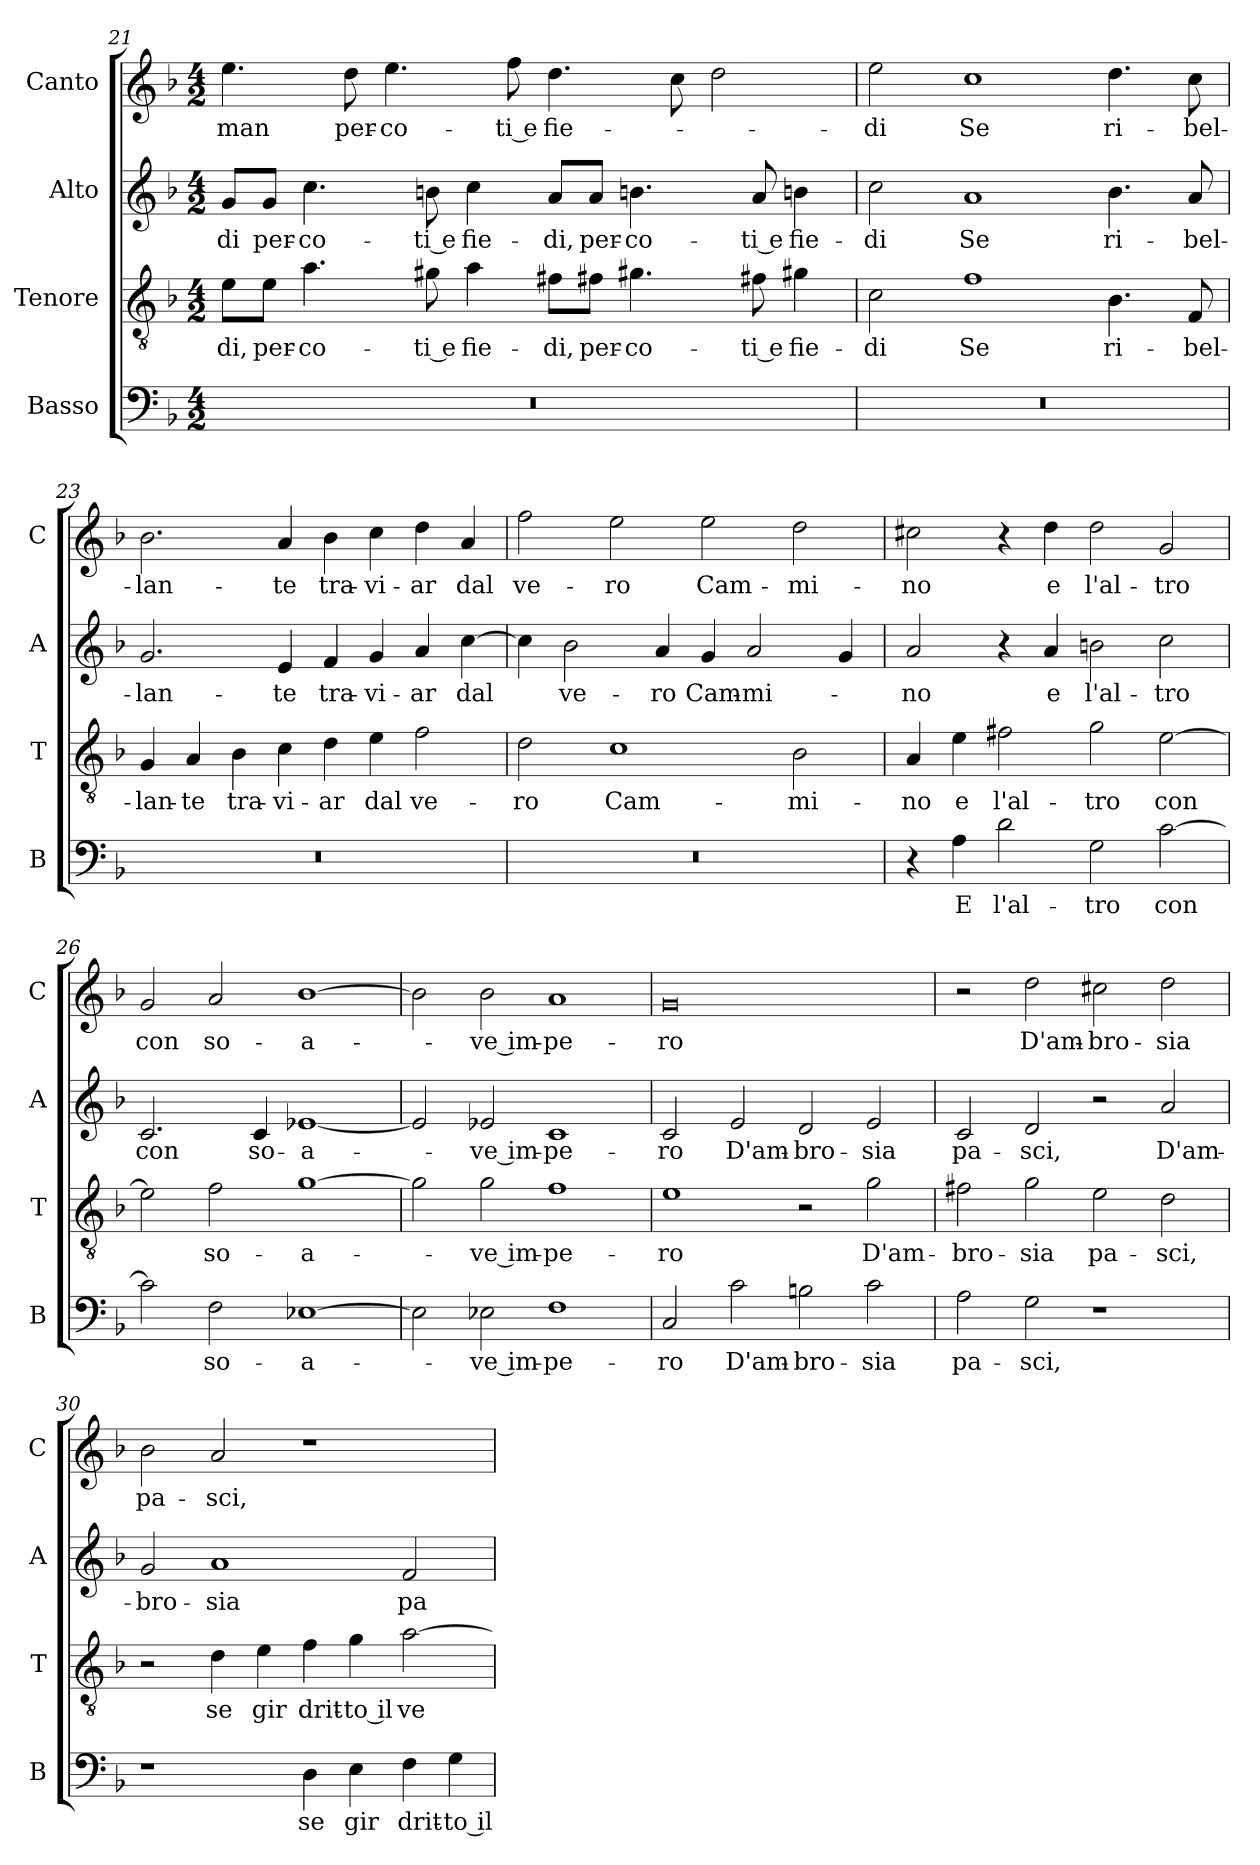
**kern	**text	**kern	**text	**kern	**text	**kern	**text
*part4	*part4	*part3	*part3	*part2	*part2	*part1	*part1
*staff4	*staff4	*staff3	*staff3	*staff2	*staff2	*staff1	*staff1
*I"Basso	*	*I"Tenore	*	*I"Alto	*	*I"Canto	*
*I'B	*	*I'T	*	*I'A	*	*I'C	*
*clefF4	*	*clefGv2	*	*clefG2	*	*clefG2	*
*k[b-]	*	*k[b-]	*	*k[b-]	*	*k[b-]	*
*F:	*	*F:	*	*F:	*	*F:	*
*M4/2	*	*M4/2	*	*M4/2	*	*M4/2	*
=21	=21	=21	=21	=21	=21	=21	=21
0r	.	8e\L	-di,	8g/L	-di	4.ee	man
.	.	8e\J	per-	8g/J	per-	.	.
.	.	4.a	-co-	4.cc	-co-	.	.
.	.	.	.	.	.	8dd	per-
.	.	.	.	.	.	4.ee	-co-
.	.	8g#X	-ti e	8bn	-ti e	.	.
.	.	4a	fie-	4cc	fie-	.	.
.	.	.	.	.	.	8ff	-ti e
.	.	8f#X\L	-di,	8a/L	-di,	4.dd	fie-
.	.	8f#X\J	per-	8a/J	per-	.	.
.	.	4.g#X	-co-	4.bn	-co-	.	.
.	.	.	.	.	.	8cc	.
.	.	.	.	.	.	2dd	.
.	.	8f#X	-ti e	8a	-ti e	.	.
.	.	4g#X	fie-	4bn	fie-	.	.
=22	=22	=22	=22	=22	=22	=22	=22
0r	.	2c	-di	2cc	-di	2ee	-di
.	.	1f	Se	1a	Se	1cc	Se
.	.	4.B-	ri-	4.b-	ri-	4.dd	ri-
.	.	8F	-bel-	8a	-bel-	8cc	-bel-
=23	=23	=23	=23	=23	=23	=23	=23
0r	.	4G	-lan-	2.g	-lan-	2.b-	-lan-
.	.	4A	-te	.	.	.	.
.	.	4B-	tra-	.	.	.	.
.	.	4c	-vi-	4e	-te	4a	-te
.	.	4d	-ar	4f	tra-	4b-	tra-
.	.	4e	dal	4g	-vi-	4cc	-vi-
.	.	2f	ve-	4a	-ar	4dd	-ar
.	.	.	.	[4cc	dal	4a	dal
=24	=24	=24	=24	=24	=24	=24	=24
0r	.	2d	-ro	4cc]	.	2ff	ve-
.	.	.	.	2b-	ve-	.	.
.	.	1c	Cam-	.	.	2ee	-ro
.	.	.	.	4a	-ro	.	.
.	.	.	.	4g	Cam-	2ee	Cam-
.	.	.	.	2a	-mi-	.	.
.	.	2B-	-mi-	.	.	2dd	-mi-
.	.	.	.	4g	.	.	.
=25	=25	=25	=25	=25	=25	=25	=25
4r	.	4A	-no	2a	-no	2cc#X	-no
4A	E	4e	e	.	.	.	.
2d	l'al-	2f#X	l'al-	4r	.	4r	.
.	.	.	.	4a	e	4dd	e
2G	-tro	2g	-tro	2bn	l'al-	2dd	l'al-
[2c	con	[2e	con	2cc	-tro	2g	-tro
=26	=26	=26	=26	=26	=26	=26	=26
2c]	.	2e]	.	2.c	con	2g	con
2F	so-	2f	so-	.	.	2a	so-
.	.	.	.	4c	so-	.	.
[1E-X	-a-	[1g	-a-	[1e-X	-a-	[1b-	-a-
=27	=27	=27	=27	=27	=27	=27	=27
2E-]	.	2g]	.	2e-]	.	2b-]	.
2E-X	-ve im-	2g	-ve im-	2e-X	-ve im-	2b-	-ve im-
1F	-pe-	1f	-pe-	1c	-pe-	1a	-pe-
=28	=28	=28	=28	=28	=28	=28	=28
2C	-ro	1e	-ro	2c	-ro	0g	-ro
2c	D'am-	.	.	2e	D'am-	.	.
2Bn	-bro-	2r	.	2d	-bro-	.	.
2c	-sia	2g	D'am-	2e	-sia	.	.
=29	=29	=29	=29	=29	=29	=29	=29
2A	pa-	2f#X	-bro-	2c	pa-	2r	.
2G	-sci,	2g	-sia	2d	-sci,	2dd	D'am-
1r	.	2e	pa-	2r	.	2cc#X	-bro-
.	.	2d	-sci,	2a	D'am-	2dd	-sia
=30	=30	=30	=30	=30	=30	=30	=30
1r	.	2r	.	2g	-bro-	2b-	pa-
.	.	4d	se	1a	-sia	2a	-sci,
.	.	4e	gir	.	.	.	.
4D	se	4f	drit-	.	.	1r	.
4E	gir	4g	-to il	.	.	.	.
4F	drit-	[2a	ve-	2f	pa-	.	.
4G	-to il	.	.	.	.	.	.
=	=	=	=	=	=	=	=
*-	*-	*-	*-	*-	*-	*-	*-
